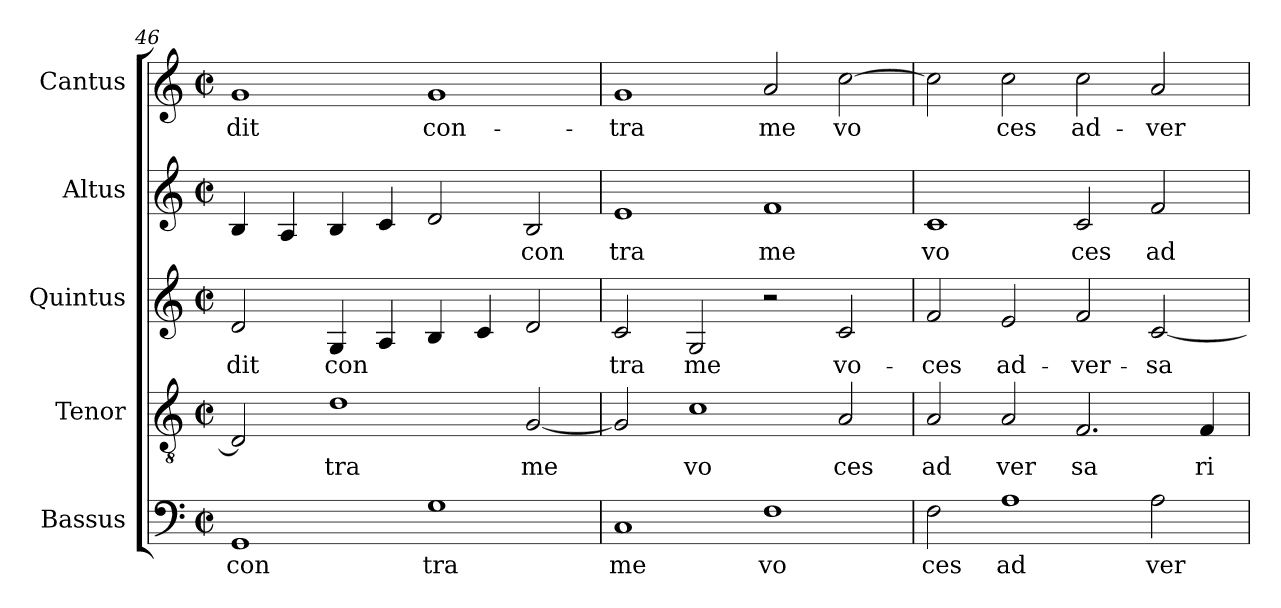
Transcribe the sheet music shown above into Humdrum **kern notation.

**kern	**text	**kern	**text	**kern	**text	**kern	**text	**kern	**text
*part5	*part5	*part4	*part4	*part3	*part3	*part2	*part2	*part1	*part1
*staff5	*staff5	*staff4	*staff4	*staff3	*staff3	*staff2	*staff2	*staff1	*staff1
*I"Bassus	*	*I"Tenor	*	*I"Quintus	*	*I"Altus	*	*I"Cantus	*
!!LO:PB:g=z
*clefF4	*	*clefGv2	*	*clefG2	*	*clefG2	*	*clefG2	*
*k[]	*	*k[]	*	*k[]	*	*k[]	*	*k[]	*
*C:	*	*C:	*	*C:	*	*C:	*	*C:	*
*M2/2	*	*M2/2	*	*M2/2	*	*M2/2	*	*M2/2	*
*met(c|)	*	*met(c|)	*	*met(c|)	*	*met(c|)	*	*met(c|)	*
=46	=46	=46	=46	=46	=46	=46	=46	=46	=46
!	!LO:LY:b:cj	!	!LO:LY:b:cj	!	!LO:LY:b:cj	!	!LO:LY:b:cj	!	!LO:LY:b:cj
1GG	con	2D/]	--	2d/	-dit	4B/	.	1g	-dit
!	!	!	!	!	!	!	!LO:LY:b:cj	!	!
.	.	.	.	.	.	4A/	.	.	.
!	!	!	!LO:LY:b:cj	!	!LO:LY:b:cj	!	!LO:LY:b:cj	!	!
.	.	1d	-tra	4G/	con-	4B/	.	.	.
!	!	!	!	!	!LO:LY:b:cj	!	!LO:LY:b:cj	!	!
.	.	.	.	4A/	--	4c/	.	.	.
!	!LO:LY:b:cj	!	!	!	!LO:LY:b:cj	!	!LO:LY:b:cj	!	!LO:LY:b:cj
1G	tra	.	.	4B/	--	2d/	.	1g	con-
!	!	!	!	!	!LO:LY:b:cj	!	!	!	!
.	.	.	.	4c/	--	.	.	.	.
!	!	!	!LO:LY:b:cj	!	!LO:LY:b:cj	!	!LO:LY:b:cj	!	!
.	.	[<2G/	me	2d/	--	2B/	con	.	.
=47	=47	=47	=47	=47	=47	=47	=47	=47	=47
!	!LO:LY:b:cj	!	!LO:LY:b:cj	!	!LO:LY:b:cj	!	!LO:LY:b:cj	!	!LO:LY:b:cj
1C	me	2G/]	.	2c/	-tra	1e	tra	1g	-tra
!	!	!	!LO:LY:b:cj	!	!LO:LY:b:cj	!	!	!	!
.	.	1c	vo	2G/	me	.	.	.	.
!	!LO:LY:b:cj	!	!	!	!	!	!LO:LY:b:cj	!	!LO:LY:b:cj
1F	vo	.	.	2r	.	1f	me	2a/	me
!	!	!	!LO:LY:b:cj	!	!LO:LY:b:cj	!	!	!	!LO:LY:b:cj
.	.	2A/	ces	2c/	vo-	.	.	[>2cc\	vo-
=48	=48	=48	=48	=48	=48	=48	=48	=48	=48
!	!LO:LY:b:cj	!	!LO:LY:b:cj	!	!LO:LY:b:cj	!	!LO:LY:b:cj	!	!LO:LY:b:cj
2F\	ces	2A/	ad	2f/	-ces	1c	vo	2cc\]	--
!	!LO:LY:b:cj	!	!LO:LY:b:cj	!	!LO:LY:b:cj	!	!	!	!LO:LY:b:cj
1A	ad	2A/	ver	2e/	ad-	.	.	2cc\	-ces
!	!	!	!LO:LY:b:cj	!	!LO:LY:b:cj	!	!LO:LY:b:cj	!	!LO:LY:b:cj
.	.	2.F/	sa	2f/	-ver-	2c/	ces	2cc\	ad-
!	!LO:LY:b:cj	!	!	!	!LO:LY:b:cj	!	!LO:LY:b:cj	!	!LO:LY:b:cj
2A\	ver	.	.	[<2c/	-sa-	2f/	ad	2a/	-ver-
!	!	!	!LO:LY:b:cj	!	!	!	!	!	!
.	.	4F/	ri	.	.	.	.	.	.
=	=	=	=	=	=	=	=	=	=
*-	*-	*-	*-	*-	*-	*-	*-	*-	*-
